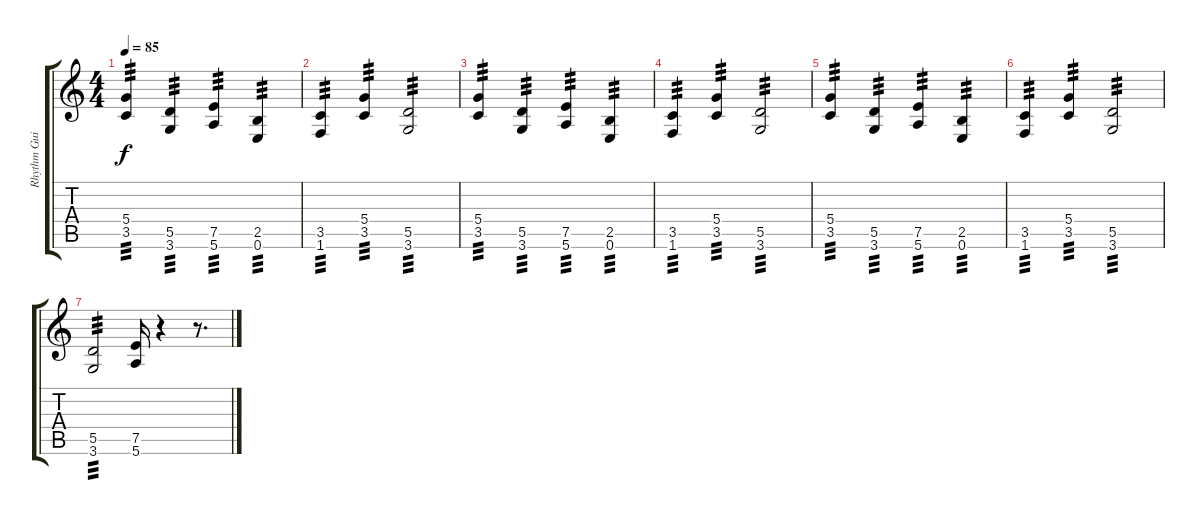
\track ("Rhythm Guitar" "Rhythm Gui") {instrument overdrivenguitar}
\staff {score tabs}
\tuning (E4 B3 G3 D3 A2 E2) {hide}
\ts (4 4)
\tempo 85
\clef g2
\ks c
(5.4 3.5).4{tp 3 dy f} (5.5 3.6).4{tp 3} (7.5 5.6).4{tp 3} (2.5 0.6).4{tp 3} |
(3.5 1.6).4{tp 3} (5.4 3.5).4{tp 3} (5.5 3.6).2{tp 3} |
(5.4 3.5).4{tp 3} (5.5 3.6).4{tp 3} (7.5 5.6).4{tp 3} (2.5 0.6).4{tp 3} |
(3.5 1.6).4{tp 3} (5.4 3.5).4{tp 3} (5.5 3.6).2{tp 3} |
(5.4 3.5).4{tp 3} (5.5 3.6).4{tp 3} (7.5 5.6).4{tp 3} (2.5 0.6).4{tp 3} |
(3.5 1.6).4{tp 3} (5.4 3.5).4{tp 3} (5.5 3.6).2{tp 3} |
(5.5 3.6).2{tp 3} (7.5 5.6).16 r.4 r.8{d}
